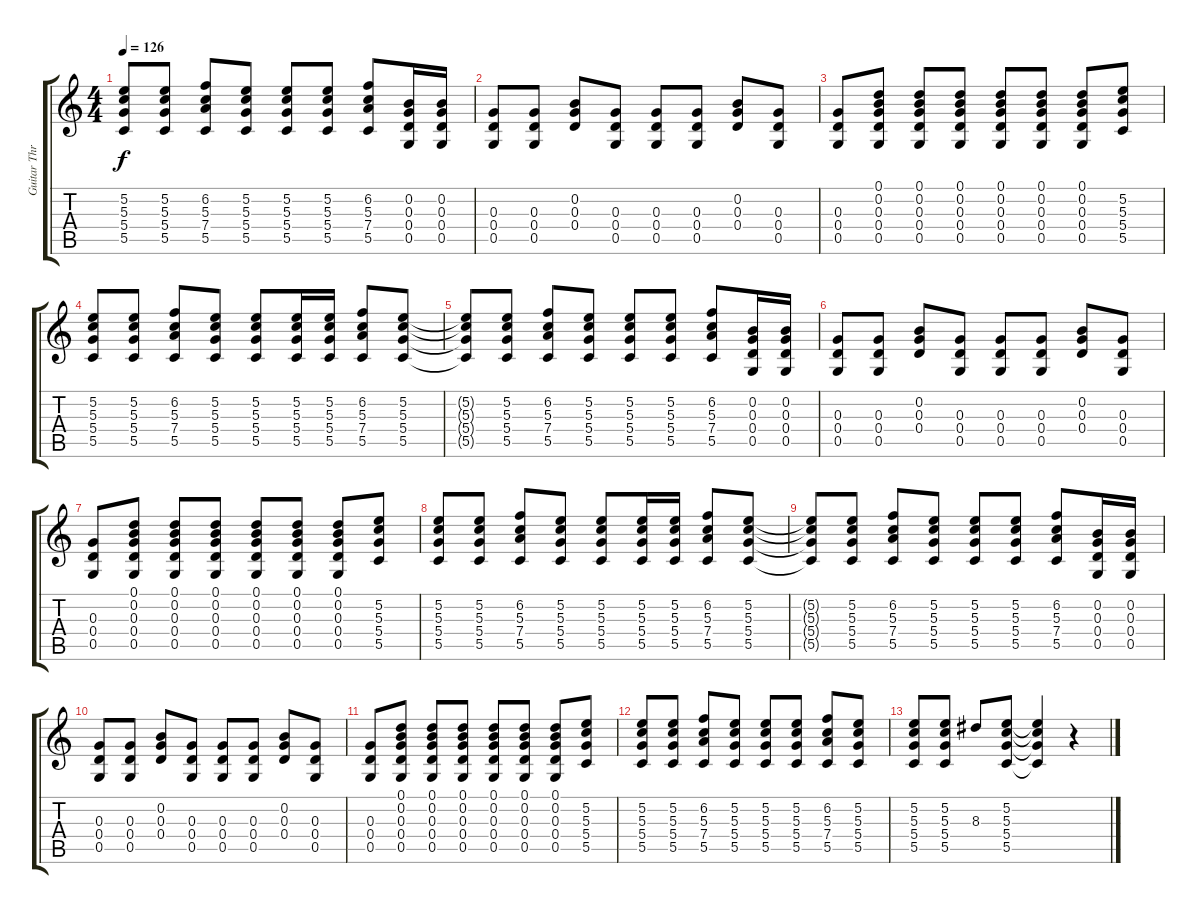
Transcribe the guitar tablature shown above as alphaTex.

\track ("Guitar Three" "Guitar Thr") {instrument acousticguitarsteel}
\staff {score tabs}
\tuning (D4 B3 G3 D3 G2 D2) {hide}
\ts (4 4)
\tempo 126
\clef g2
\ks c
(5.2{t} 5.3{t} 5.4{t} 5.5{t}).8{dy f} (5.2 5.3 5.4 5.5).8 (6.2 5.3 7.4 5.5).8 (5.2 5.3 5.4 5.5).8 (5.2 5.3 5.4 5.5).8 (5.2 5.3 5.4 5.5).8 (6.2 5.3 7.4 5.5).8 (0.2 0.3 0.4 0.5).16 (0.2 0.3 0.4 0.5).16 |
(0.3 0.4 0.5).8 (0.3 0.4 0.5).8 (0.2 0.3 0.4).8 (0.3 0.4 0.5).8 (0.3 0.4 0.5).8 (0.3 0.4 0.5).8 (0.2 0.3 0.4).8 (0.3 0.4 0.5).8 |
(0.3 0.4 0.5).8 (0.1 0.2 0.3 0.4 0.5).8 (0.1 0.2 0.3 0.4 0.5).8 (0.1 0.2 0.3 0.4 0.5).8 (0.1 0.2 0.3 0.4 0.5).8 (0.1 0.2 0.3 0.4 0.5).8 (0.1 0.2 0.3 0.4 0.5).8 (5.2 5.3 5.4 5.5).8 |
(5.2 5.3 5.4 5.5).8 (5.2 5.3 5.4 5.5).8 (6.2 5.3 7.4 5.5).8 (5.2 5.3 5.4 5.5).8 (5.2 5.3 5.4 5.5).8 (5.2 5.3 5.4 5.5).16 (5.2 5.3 5.4 5.5).16 (6.2 5.3 7.4 5.5).8 (5.2 5.3 5.4 5.5).8 |
(5.2{t} 5.3{t} 5.4{t} 5.5{t}).8 (5.2 5.3 5.4 5.5).8 (6.2 5.3 7.4 5.5).8 (5.2 5.3 5.4 5.5).8 (5.2 5.3 5.4 5.5).8 (5.2 5.3 5.4 5.5).8 (6.2 5.3 7.4 5.5).8 (0.2 0.3 0.4 0.5).16 (0.2 0.3 0.4 0.5).16 |
(0.3 0.4 0.5).8 (0.3 0.4 0.5).8 (0.2 0.3 0.4).8 (0.3 0.4 0.5).8 (0.3 0.4 0.5).8 (0.3 0.4 0.5).8 (0.2 0.3 0.4).8 (0.3 0.4 0.5).8 |
(0.3 0.4 0.5).8 (0.1 0.2 0.3 0.4 0.5).8 (0.1 0.2 0.3 0.4 0.5).8 (0.1 0.2 0.3 0.4 0.5).8 (0.1 0.2 0.3 0.4 0.5).8 (0.1 0.2 0.3 0.4 0.5).8 (0.1 0.2 0.3 0.4 0.5).8 (5.2 5.3 5.4 5.5).8 |
(5.2 5.3 5.4 5.5).8 (5.2 5.3 5.4 5.5).8 (6.2 5.3 7.4 5.5).8 (5.2 5.3 5.4 5.5).8 (5.2 5.3 5.4 5.5).8 (5.2 5.3 5.4 5.5).16 (5.2 5.3 5.4 5.5).16 (6.2 5.3 7.4 5.5).8 (5.2 5.3 5.4 5.5).8 |
(5.2{t} 5.3{t} 5.4{t} 5.5{t}).8 (5.2 5.3 5.4 5.5).8 (6.2 5.3 7.4 5.5).8 (5.2 5.3 5.4 5.5).8 (5.2 5.3 5.4 5.5).8 (5.2 5.3 5.4 5.5).8 (6.2 5.3 7.4 5.5).8 (0.2 0.3 0.4 0.5).16 (0.2 0.3 0.4 0.5).16 |
(0.3 0.4 0.5).8 (0.3 0.4 0.5).8 (0.2 0.3 0.4).8 (0.3 0.4 0.5).8 (0.3 0.4 0.5).8 (0.3 0.4 0.5).8 (0.2 0.3 0.4).8 (0.3 0.4 0.5).8 |
(0.3 0.4 0.5).8 (0.1 0.2 0.3 0.4 0.5).8 (0.1 0.2 0.3 0.4 0.5).8 (0.1 0.2 0.3 0.4 0.5).8 (0.1 0.2 0.3 0.4 0.5).8 (0.1 0.2 0.3 0.4 0.5).8 (0.1 0.2 0.3 0.4 0.5).8 (5.2 5.3 5.4 5.5).8 |
(5.2 5.3 5.4 5.5).8 (5.2 5.3 5.4 5.5).8 (6.2 5.3 7.4 5.5).8 (5.2 5.3 5.4 5.5).8 (5.2 5.3 5.4 5.5).8 (5.2 5.3 5.4 5.5).8 (6.2 5.3 7.4 5.5).8 (5.2 5.3 5.4 5.5).8 |
(5.2 5.3 5.4 5.5).8 (5.2 5.3 5.4 5.5).8 8.3.8 (5.2 5.3 5.4 5.5).8 (5.2{t} 5.3{t} 5.4{t} 5.5{t}).4 r.4
